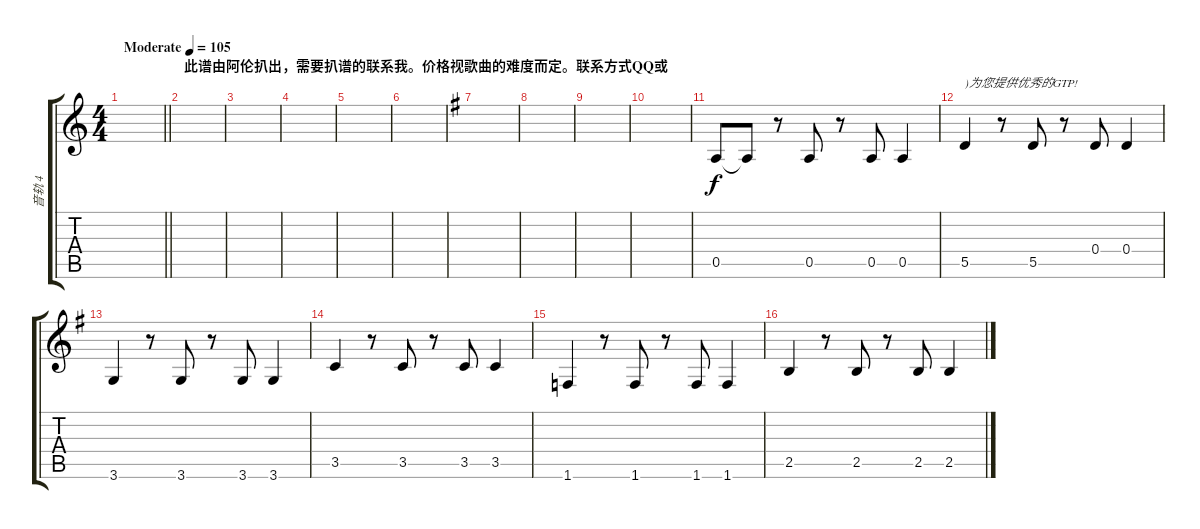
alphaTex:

\track ("音轨 4" "音轨 4") {instrument electricbasspick}
\staff {score tabs}
\tuning (E4 B3 G3 D3 A2 E2) {hide}
\ts (4 4)
\tempo (105 "Moderate")
\clef g2
\barLineRight lightlight
\ks c
|
\section ("" "此谱由阿伦扒出，需要扒谱的联系我。价格视歌曲的难度而定。联系方式QQ或")
|
|
|
|
|
\ks g
|
|
|
|
0.5.8 0.5{t}.8 r.8 0.5.8 r.8 0.5.8 0.5.4 |
5.5.4{txt ")为您提供优秀的GTP!"} r.8 5.5.8 r.8 0.4.8 0.4.4 |
3.6.4 r.8 3.6.8 r.8 3.6.8 3.6.4 |
3.5.4 r.8 3.5.8 r.8 3.5.8 3.5.4 |
1.6.4 r.8 1.6.8 r.8 1.6.8 1.6.4 |
2.5.4 r.8 2.5.8 r.8 2.5.8 2.5.4
